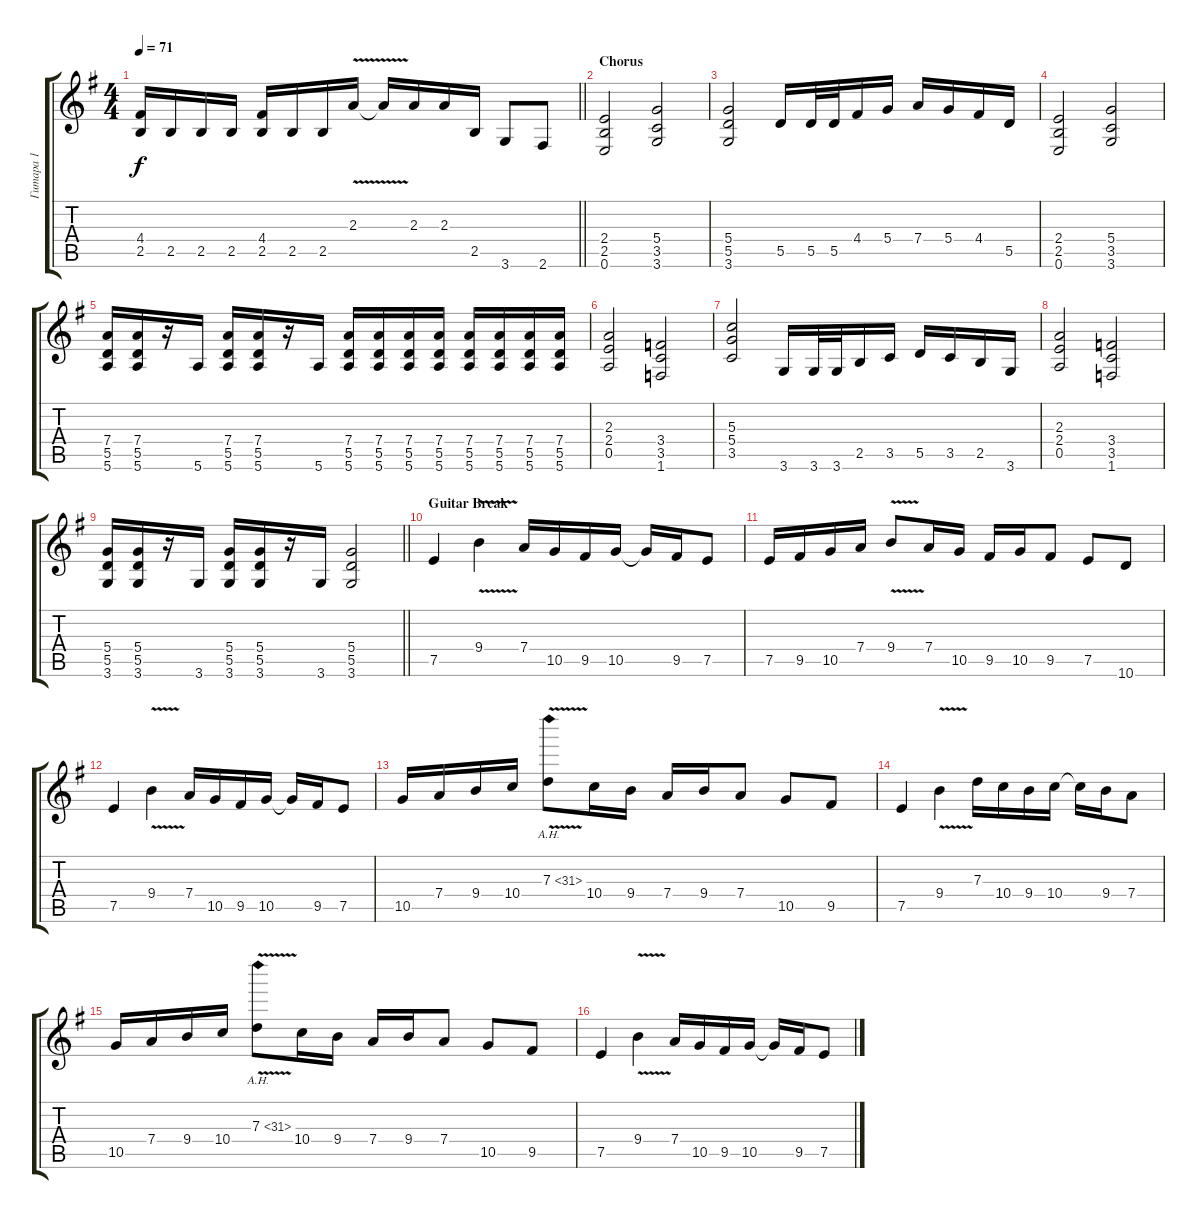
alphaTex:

\track ("Гитара 1" "Гитара 1") {instrument distortionguitar}
\staff {score tabs}
\tuning (E4 B3 G3 D3 A2 E2) {hide}
\ts (4 4)
\tempo 71
\clef g2
\barLineRight lightlight
\ks eminor
(4.4 2.5).16{dy f} 2.5.16 2.5.16 2.5.16 (4.4 2.5).16 2.5.16 2.5.16 2.3{v}.16 2.3{t}.16 2.3.16 2.3.16 2.5.16 3.6.8 2.6.8 |
\section ("" "Chorus")
(2.4 2.5 0.6).2 (5.4 3.5 3.6).2 |
(5.4 5.5 3.6).2 5.5.16 5.5.32 5.5.32 4.4.16 5.4.16 7.4.16 5.4.16 4.4.16 5.5.16 |
(2.4 2.5 0.6).2 (5.4 3.5 3.6).2 |
(7.4 5.5 5.6).16 (7.4 5.5 5.6).16 r.16 5.6.16 (7.4 5.5 5.6).16 (7.4 5.5 5.6).16 r.16 5.6.16 (7.4 5.5 5.6).16 (7.4 5.5 5.6).16 (7.4 5.5 5.6).16 (7.4 5.5 5.6).16 (7.4 5.5 5.6).16 (7.4 5.5 5.6).16 (7.4 5.5 5.6).16 (7.4 5.5 5.6).16 |
(2.3 2.4 0.5).2 (3.4 3.5 1.6).2 |
(5.3 5.4 3.5).2 3.6.16 3.6.32 3.6.32 2.5.16 3.5.16 5.5.16 3.5.16 2.5.16 3.6.16 |
(2.3 2.4 0.5).2 (3.4 3.5 1.6).2 |
\barLineRight lightlight
(5.4 5.5 3.6).16 (5.4 5.5 3.6).16 r.16 3.6.16 (5.4 5.5 3.6).16 (5.4 5.5 3.6).16 r.16 3.6.16 (5.4 5.5 3.6).2 |
\section ("" "Guitar Break")
7.5.4 9.4{v}.4 7.4.16 10.5.16 9.5.16 10.5.16 10.5{t}.16 9.5.16 7.5.8 |
7.5.16 9.5.16 10.5.16 7.4.16 9.4{v}.8 7.4.16 10.5.16 9.5.16 10.5.16 9.5.8 7.5.8 10.6.8 |
7.5.4 9.4{v}.4 7.4.16 10.5.16 9.5.16 10.5.16 10.5{t}.16 9.5.16 7.5.8 |
10.5.16 7.4.16 9.4.16 10.4.16 7.3{ah 24 v}.8 10.4.16 9.4.16 7.4.16 9.4.16 7.4.8 10.5.8 9.5.8 |
7.5.4 9.4{v}.4 7.3.16 10.4.16 9.4.16 10.4.16 10.4{t}.16 9.4.16 7.4.8 |
10.5.16 7.4.16 9.4.16 10.4.16 7.3{ah 24 v}.8 10.4.16 9.4.16 7.4.16 9.4.16 7.4.8 10.5.8 9.5.8 |
7.5.4 9.4{v}.4 7.4.16 10.5.16 9.5.16 10.5.16 10.5{t}.16 9.5.16 7.5.8
